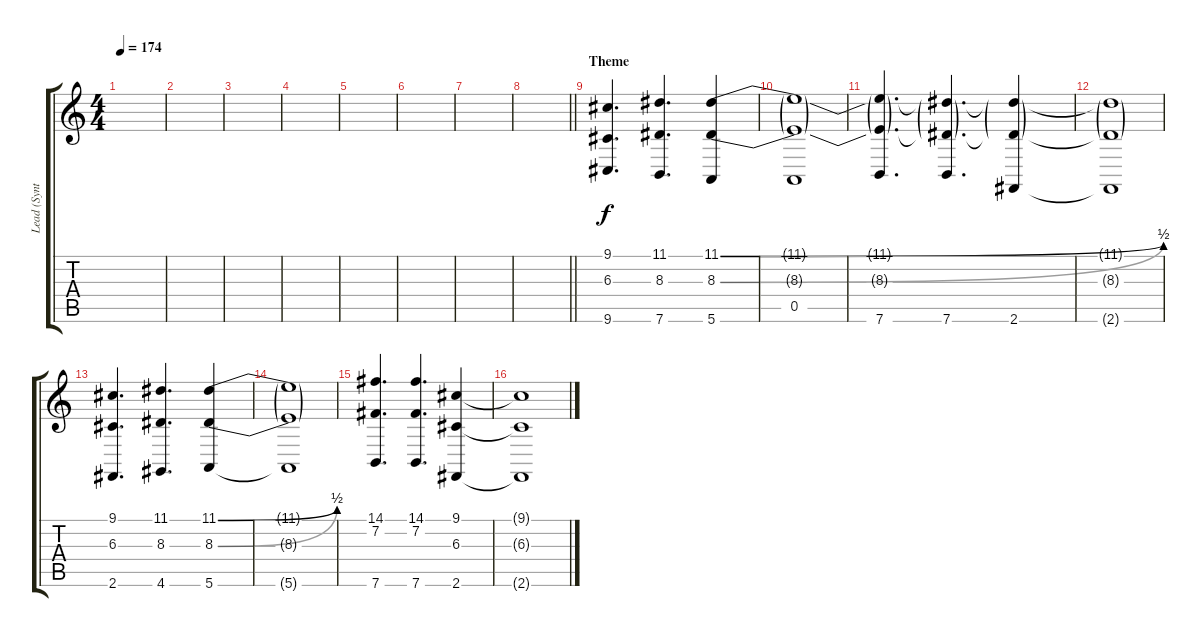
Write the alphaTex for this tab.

\track ("Lead (Synth)" "Lead (Synt") {instrument lead2sawtooth}
\staff {score tabs}
\tuning (E4 B3 G3 D3 A2 E2) {hide}
\ts (4 4)
\tempo 174
\clef g2
\ks c
|
|
|
|
|
|
|
\barLineRight lightlight
|
\section ("" "Theme")
(9.1 6.3 9.6).4{d} (11.1 8.3 7.6).4{d} (11.1{be (bend 0 0 60 2)} 8.3{be (bend 0 0 60 2)} 5.6).4 |
(11.1{t} 8.3{t} 0.5).1 |
(11.1{t} 8.3{t} 7.6).4{d} (11.1{t} 8.3{t} 7.6).4{d} (11.1{t} 8.3{t} 2.6).4 |
(11.1{t} 8.3{t} 2.6{t}).1 |
(9.1 6.3 2.6).4{d} (11.1 8.3 4.6).4{d} (11.1{be (bend 0 0 60 2)} 8.3{be (bend 0 0 60 2)} 5.6).4 |
(11.1{t} 8.3{t} 5.6{t}).1 |
(14.1 7.2 7.6).4{d} (14.1 7.2 7.6).4{d} (9.1 6.3 2.6).4 |
(9.1{t} 6.3{t} 2.6{t}).1
